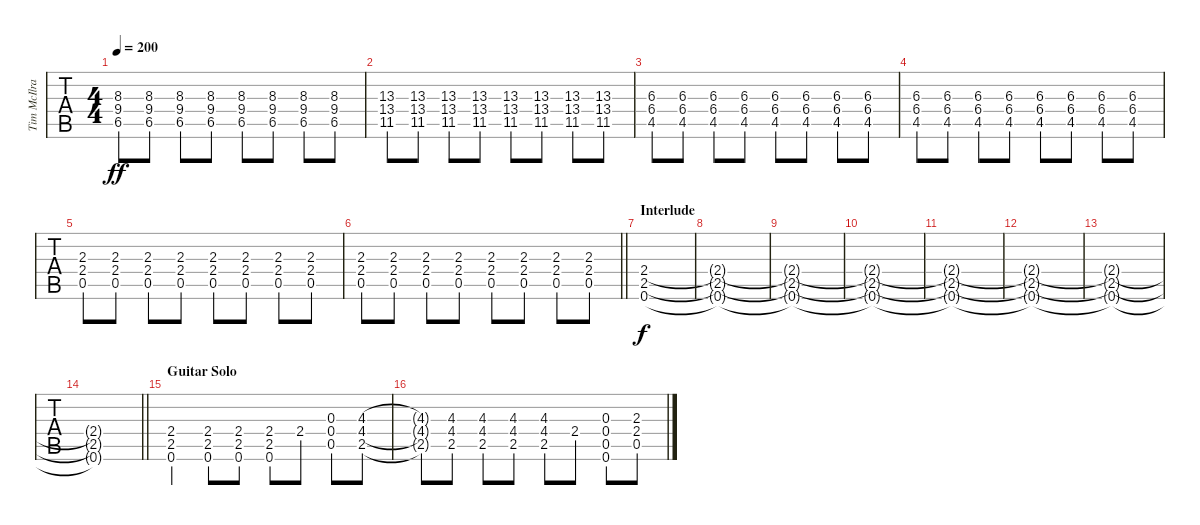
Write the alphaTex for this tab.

\track ("Tim McIlrath - Guitar One" "Tim McIlra") {instrument distortionguitar}
\staff {tabs}
\tuning (Eb4 Bb3 Gb3 Db3 Ab2 Eb2) {hide}
\ts (4 4)
\tempo 200
\clef g2
\ks ebminor
(8.3 9.4 6.5).8{dy ff} (8.3 9.4 6.5).8 (8.3 9.4 6.5).8 (8.3 9.4 6.5).8 (8.3 9.4 6.5).8 (8.3 9.4 6.5).8 (8.3 9.4 6.5).8 (8.3 9.4 6.5).8 |
(13.3 13.4 11.5).8 (13.3 13.4 11.5).8 (13.3 13.4 11.5).8 (13.3 13.4 11.5).8 (13.3 13.4 11.5).8 (13.3 13.4 11.5).8 (13.3 13.4 11.5).8 (13.3 13.4 11.5).8 |
(6.3 6.4 4.5).8 (6.3 6.4 4.5).8 (6.3 6.4 4.5).8 (6.3 6.4 4.5).8 (6.3 6.4 4.5).8 (6.3 6.4 4.5).8 (6.3 6.4 4.5).8 (6.3 6.4 4.5).8 |
(6.3 6.4 4.5).8 (6.3 6.4 4.5).8 (6.3 6.4 4.5).8 (6.3 6.4 4.5).8 (6.3 6.4 4.5).8 (6.3 6.4 4.5).8 (6.3 6.4 4.5).8 (6.3 6.4 4.5).8 |
(2.3 2.4 0.5).8 (2.3 2.4 0.5).8 (2.3 2.4 0.5).8 (2.3 2.4 0.5).8 (2.3 2.4 0.5).8 (2.3 2.4 0.5).8 (2.3 2.4 0.5).8 (2.3 2.4 0.5).8 |
\barLineRight lightlight
(2.3 2.4 0.5).8 (2.3 2.4 0.5).8 (2.3 2.4 0.5).8 (2.3 2.4 0.5).8 (2.3 2.4 0.5).8 (2.3 2.4 0.5).8 (2.3 2.4 0.5).8 (2.3 2.4 0.5).8 |
\section ("" "Interlude")
(2.4 2.5 0.6).1{dy f} |
(2.4{t} 2.5{t} 0.6{t}).1 |
(2.4{t} 2.5{t} 0.6{t}).1 |
(2.4{t} 2.5{t} 0.6{t}).1 |
(2.4{t} 2.5{t} 0.6{t}).1 |
(2.4{t} 2.5{t} 0.6{t}).1 |
(2.4{t} 2.5{t} 0.6{t}).1 |
\barLineRight lightlight
(2.4{t} 2.5{t} 0.6{t}).1 |
\section ("" "Guitar Solo")
(2.4 2.5 0.6).4 (2.4 2.5 0.6).8 (2.4 2.5 0.6).8 (2.4 2.5 0.6).8 2.4.8 (0.3 0.4 0.5).8 (4.3 4.4 2.5).8 |
(4.3{t} 4.4{t} 2.5{t}).8 (4.3 4.4 2.5).8 (4.3 4.4 2.5).8 (4.3 4.4 2.5).8 (4.3 4.4 2.5).8 2.4.8 (0.3 0.4 0.5 0.6).8 (2.3 2.4 0.5).8
